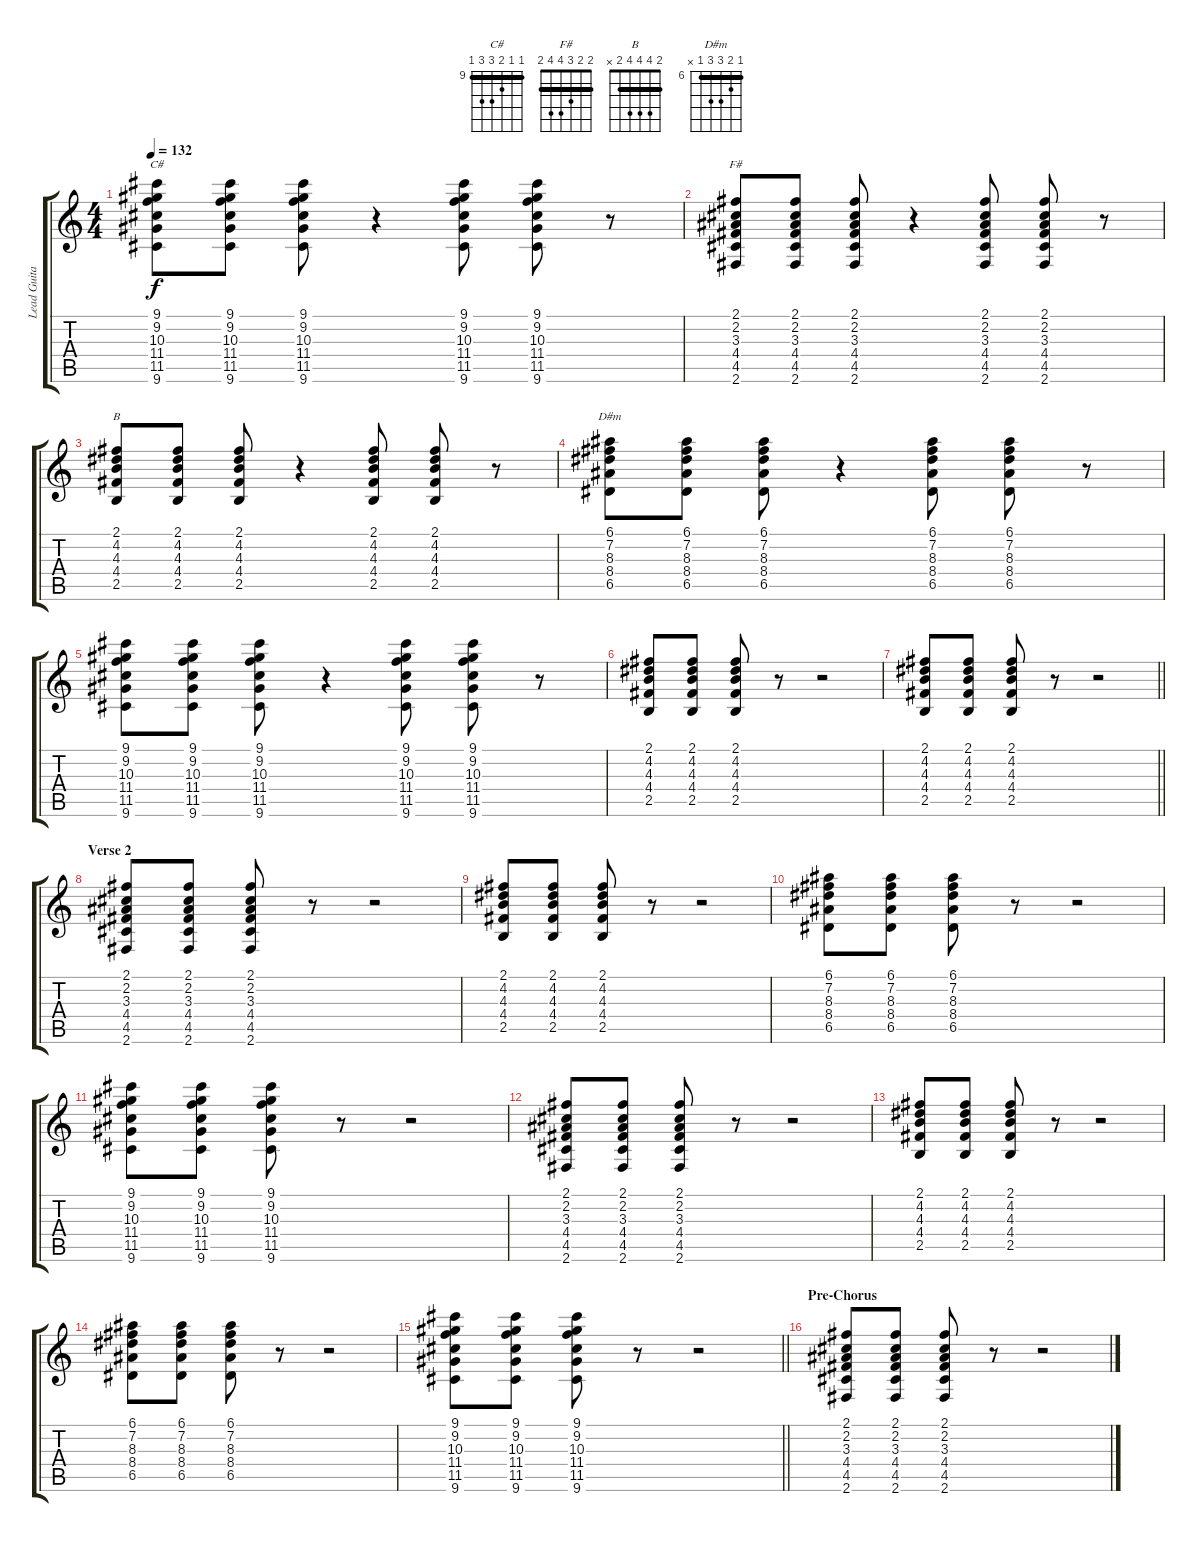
\track ("Lead Guitar" "Lead Guita") {instrument distortionguitar}
\staff {score tabs}
\tuning (E4 B3 G3 D3 A2 E2) {hide}
\chord ("C#" 9 9 10 11 11 9) {firstfret 9 barre 9}
\chord ("F#" 2 2 3 4 4 2) {barre 2}
\chord ("B" 2 4 4 4 2 x) {barre 2}
\chord ("D#m" 6 7 8 8 6 x) {firstfret 6 barre 6}
\ts (4 4)
\tempo 132
\clef g2
\ks c
(9.1 9.2 10.3 11.4 11.5 9.6).8{ch "C#" dy f} (9.1 9.2 10.3 11.4 11.5 9.6).8 (9.1 9.2 10.3 11.4 11.5 9.6).8 r.4 (9.1 9.2 10.3 11.4 11.5 9.6).8 (9.1 9.2 10.3 11.4 11.5 9.6).8 r.8 |
(2.1 2.2 3.3 4.4 4.5 2.6).8{ch "F#"} (2.1 2.2 3.3 4.4 4.5 2.6).8 (2.1 2.2 3.3 4.4 4.5 2.6).8 r.4 (2.1 2.2 3.3 4.4 4.5 2.6).8 (2.1 2.2 3.3 4.4 4.5 2.6).8 r.8 |
(2.1 4.2 4.3 4.4 2.5).8{ch "B"} (2.1 4.2 4.3 4.4 2.5).8 (2.1 4.2 4.3 4.4 2.5).8 r.4 (2.1 4.2 4.3 4.4 2.5).8 (2.1 4.2 4.3 4.4 2.5).8 r.8 |
(6.1 7.2 8.3 8.4 6.5).8{ch "D#m"} (6.1 7.2 8.3 8.4 6.5).8 (6.1 7.2 8.3 8.4 6.5).8 r.4 (6.1 7.2 8.3 8.4 6.5).8 (6.1 7.2 8.3 8.4 6.5).8 r.8 |
(9.1 9.2 10.3 11.4 11.5 9.6).8 (9.1 9.2 10.3 11.4 11.5 9.6).8 (9.1 9.2 10.3 11.4 11.5 9.6).8 r.4 (9.1 9.2 10.3 11.4 11.5 9.6).8 (9.1 9.2 10.3 11.4 11.5 9.6).8 r.8 |
(2.1 4.2 4.3 4.4 2.5).8 (2.1 4.2 4.3 4.4 2.5).8 (2.1 4.2 4.3 4.4 2.5).8 r.8 r.2 |
\barLineRight lightlight
(2.1 4.2 4.3 4.4 2.5).8 (2.1 4.2 4.3 4.4 2.5).8 (2.1 4.2 4.3 4.4 2.5).8 r.8 r.2 |
\section ("" "Verse 2")
(2.1 2.2 3.3 4.4 4.5 2.6).8 (2.1 2.2 3.3 4.4 4.5 2.6).8 (2.1 2.2 3.3 4.4 4.5 2.6).8 r.8 r.2 |
(2.1 4.2 4.3 4.4 2.5).8 (2.1 4.2 4.3 4.4 2.5).8 (2.1 4.2 4.3 4.4 2.5).8 r.8 r.2 |
(6.1 7.2 8.3 8.4 6.5).8 (6.1 7.2 8.3 8.4 6.5).8 (6.1 7.2 8.3 8.4 6.5).8 r.8 r.2 |
(9.1 9.2 10.3 11.4 11.5 9.6).8 (9.1 9.2 10.3 11.4 11.5 9.6).8 (9.1 9.2 10.3 11.4 11.5 9.6).8 r.8 r.2 |
(2.1 2.2 3.3 4.4 4.5 2.6).8 (2.1 2.2 3.3 4.4 4.5 2.6).8 (2.1 2.2 3.3 4.4 4.5 2.6).8 r.8 r.2 |
(2.1 4.2 4.3 4.4 2.5).8 (2.1 4.2 4.3 4.4 2.5).8 (2.1 4.2 4.3 4.4 2.5).8 r.8 r.2 |
(6.1 7.2 8.3 8.4 6.5).8 (6.1 7.2 8.3 8.4 6.5).8 (6.1 7.2 8.3 8.4 6.5).8 r.8 r.2 |
\barLineRight lightlight
(9.1 9.2 10.3 11.4 11.5 9.6).8 (9.1 9.2 10.3 11.4 11.5 9.6).8 (9.1 9.2 10.3 11.4 11.5 9.6).8 r.8 r.2 |
\section ("" "Pre-Chorus")
(2.1 2.2 3.3 4.4 4.5 2.6).8 (2.1 2.2 3.3 4.4 4.5 2.6).8 (2.1 2.2 3.3 4.4 4.5 2.6).8 r.8 r.2
